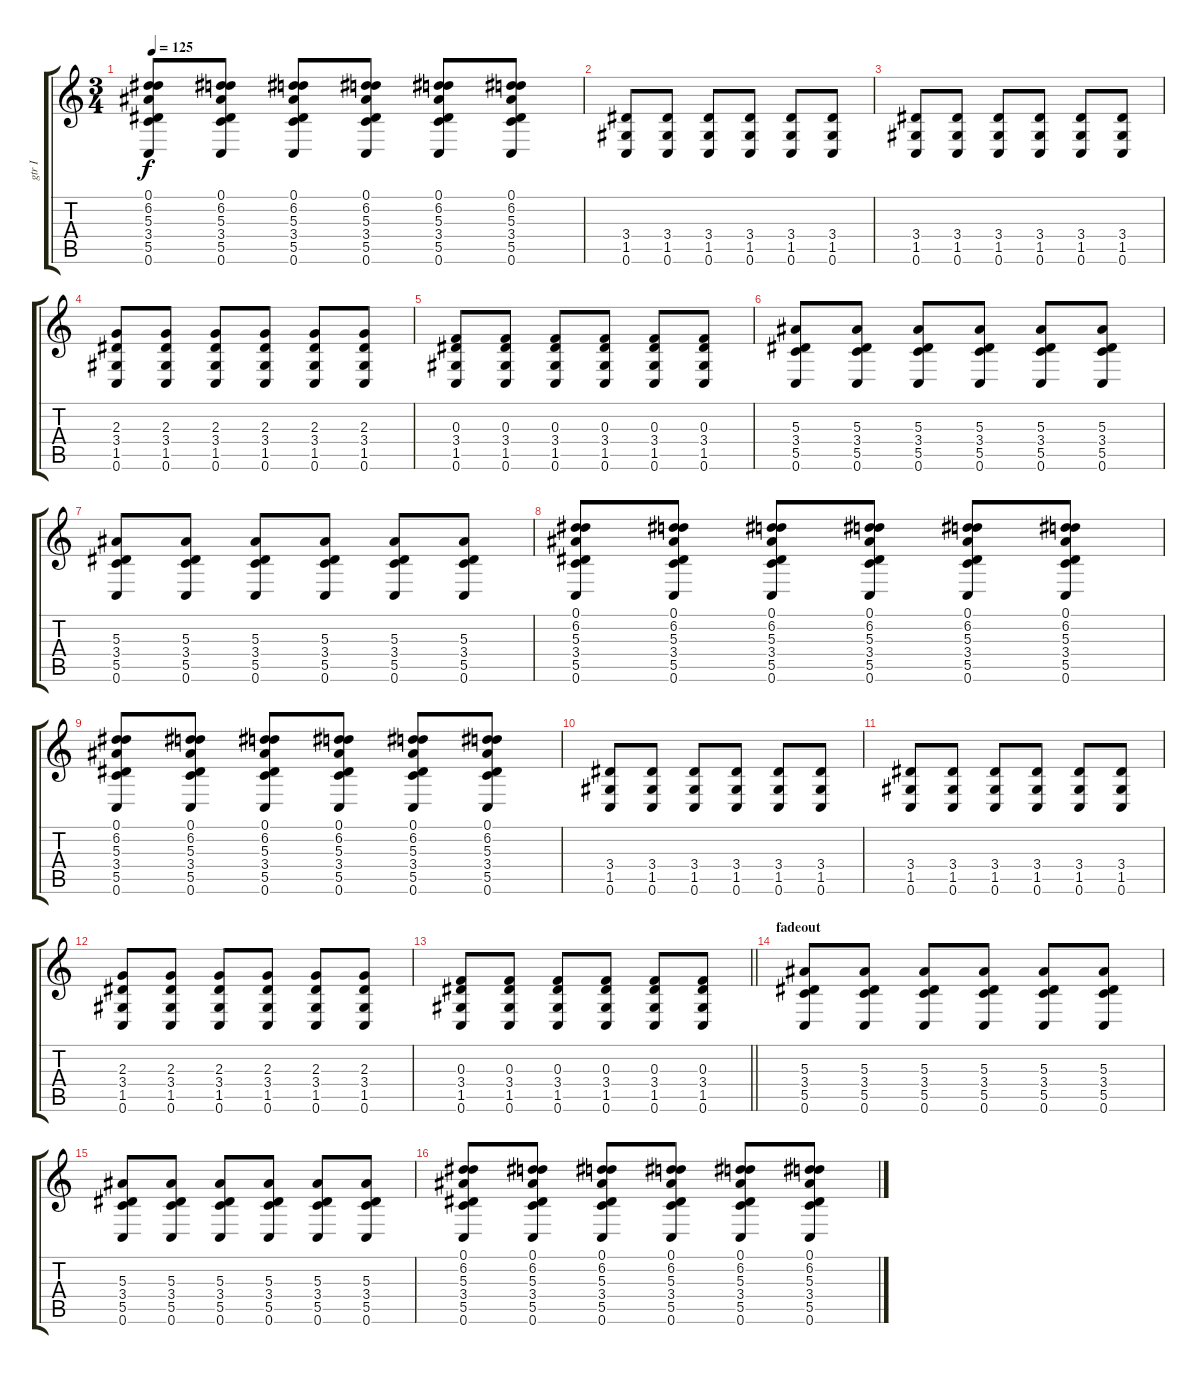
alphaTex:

\track ("gtr I" "gtr I") {instrument electricguitarjazz}
\staff {score tabs}
\tuning (D4 A3 F3 C3 G2 C2) {hide}
\ts (3 4)
\tempo 125
\clef g2
\ks c
(0.1 6.2 5.3 3.4 5.5 0.6).8{dy f} (0.1 6.2 5.3 3.4 5.5 0.6).8 (0.1 6.2 5.3 3.4 5.5 0.6).8 (0.1 6.2 5.3 3.4 5.5 0.6).8 (0.1 6.2 5.3 3.4 5.5 0.6).8 (0.1 6.2 5.3 3.4 5.5 0.6).8 |
(3.4 1.5 0.6).8 (3.4 1.5 0.6).8 (3.4 1.5 0.6).8 (3.4 1.5 0.6).8 (3.4 1.5 0.6).8 (3.4 1.5 0.6).8 |
(3.4 1.5 0.6).8 (3.4 1.5 0.6).8 (3.4 1.5 0.6).8 (3.4 1.5 0.6).8 (3.4 1.5 0.6).8 (3.4 1.5 0.6).8 |
(2.3 3.4 1.5 0.6).8 (2.3 3.4 1.5 0.6).8 (2.3 3.4 1.5 0.6).8 (2.3 3.4 1.5 0.6).8 (2.3 3.4 1.5 0.6).8 (2.3 3.4 1.5 0.6).8 |
(0.3 3.4 1.5 0.6).8 (0.3 3.4 1.5 0.6).8 (0.3 3.4 1.5 0.6).8 (0.3 3.4 1.5 0.6).8 (0.3 3.4 1.5 0.6).8 (0.3 3.4 1.5 0.6).8 |
(5.3 3.4 5.5 0.6).8 (5.3 3.4 5.5 0.6).8 (5.3 3.4 5.5 0.6).8 (5.3 3.4 5.5 0.6).8 (5.3 3.4 5.5 0.6).8 (5.3 3.4 5.5 0.6).8 |
(5.3 3.4 5.5 0.6).8 (5.3 3.4 5.5 0.6).8 (5.3 3.4 5.5 0.6).8 (5.3 3.4 5.5 0.6).8 (5.3 3.4 5.5 0.6).8 (5.3 3.4 5.5 0.6).8 |
(0.1 6.2 5.3 3.4 5.5 0.6).8 (0.1 6.2 5.3 3.4 5.5 0.6).8 (0.1 6.2 5.3 3.4 5.5 0.6).8 (0.1 6.2 5.3 3.4 5.5 0.6).8 (0.1 6.2 5.3 3.4 5.5 0.6).8 (0.1 6.2 5.3 3.4 5.5 0.6).8 |
(0.1 6.2 5.3 3.4 5.5 0.6).8 (0.1 6.2 5.3 3.4 5.5 0.6).8 (0.1 6.2 5.3 3.4 5.5 0.6).8 (0.1 6.2 5.3 3.4 5.5 0.6).8 (0.1 6.2 5.3 3.4 5.5 0.6).8 (0.1 6.2 5.3 3.4 5.5 0.6).8 |
(3.4 1.5 0.6).8 (3.4 1.5 0.6).8 (3.4 1.5 0.6).8 (3.4 1.5 0.6).8 (3.4 1.5 0.6).8 (3.4 1.5 0.6).8 |
(3.4 1.5 0.6).8 (3.4 1.5 0.6).8 (3.4 1.5 0.6).8 (3.4 1.5 0.6).8 (3.4 1.5 0.6).8 (3.4 1.5 0.6).8 |
(2.3 3.4 1.5 0.6).8 (2.3 3.4 1.5 0.6).8 (2.3 3.4 1.5 0.6).8 (2.3 3.4 1.5 0.6).8 (2.3 3.4 1.5 0.6).8 (2.3 3.4 1.5 0.6).8 |
\barLineRight lightlight
(0.3 3.4 1.5 0.6).8 (0.3 3.4 1.5 0.6).8 (0.3 3.4 1.5 0.6).8 (0.3 3.4 1.5 0.6).8 (0.3 3.4 1.5 0.6).8 (0.3 3.4 1.5 0.6).8 |
\section ("" "fadeout")
(5.3 3.4 5.5 0.6).8{volume 7} (5.3 3.4 5.5 0.6).8 (5.3 3.4 5.5 0.6).8 (5.3 3.4 5.5 0.6).8 (5.3 3.4 5.5 0.6).8 (5.3 3.4 5.5 0.6).8 |
(5.3 3.4 5.5 0.6).8 (5.3 3.4 5.5 0.6).8 (5.3 3.4 5.5 0.6).8 (5.3 3.4 5.5 0.6).8 (5.3 3.4 5.5 0.6).8 (5.3 3.4 5.5 0.6).8 |
(0.1 6.2 5.3 3.4 5.5 0.6).8 (0.1 6.2 5.3 3.4 5.5 0.6).8 (0.1 6.2 5.3 3.4 5.5 0.6).8 (0.1 6.2 5.3 3.4 5.5 0.6).8 (0.1 6.2 5.3 3.4 5.5 0.6).8 (0.1 6.2 5.3 3.4 5.5 0.6).8
